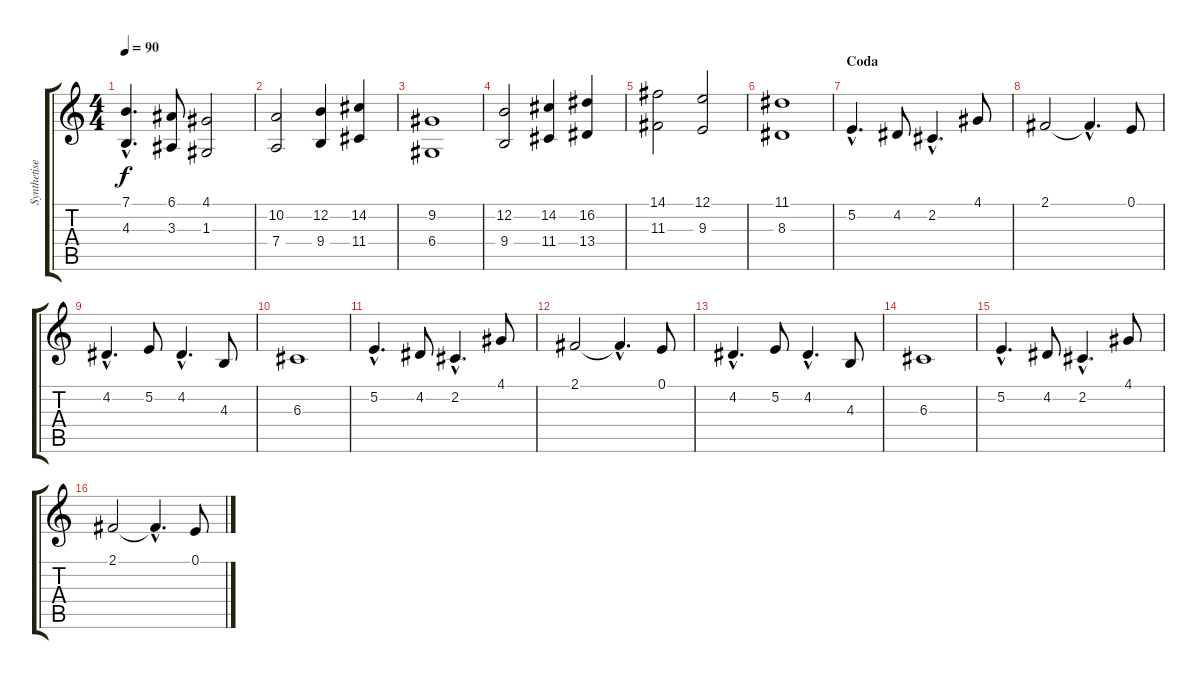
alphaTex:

\track ("Synthetiser I" "Synthetise") {instrument stringensemble1}
\staff {score tabs}
\tuning (E4 B3 G3 D3 A2 E2) {hide}
\ts (4 4)
\tempo 90
\clef g2
\ks c
(7.1{hac} 4.3{hac}).4{d dy f} (6.1 3.3).8 (4.1 1.3).2 |
(10.2 7.4).2 (12.2 9.4).4 (14.2 11.4).4 |
(9.2 6.4).1 |
(12.2 9.4).2 (14.2 11.4).4 (16.2 13.4).4 |
(14.1 11.3).2 (12.1 9.3).2 |
(11.1 8.3).1 |
\section ("" "Coda")
5.2{hac}.4{d} 4.2.8 2.2{hac}.4{d} 4.1.8 |
2.1.2 2.1{hac t}.4{d} 0.1.8 |
4.2{hac}.4{d} 5.2.8 4.2{hac}.4{d} 4.3.8 |
6.3.1 |
5.2{hac}.4{d} 4.2.8 2.2{hac}.4{d} 4.1.8 |
2.1.2 2.1{hac t}.4{d} 0.1.8 |
4.2{hac}.4{d} 5.2.8 4.2{hac}.4{d} 4.3.8 |
6.3.1 |
5.2{hac}.4{d} 4.2.8 2.2{hac}.4{d} 4.1.8 |
2.1.2 2.1{hac t}.4{d} 0.1.8
